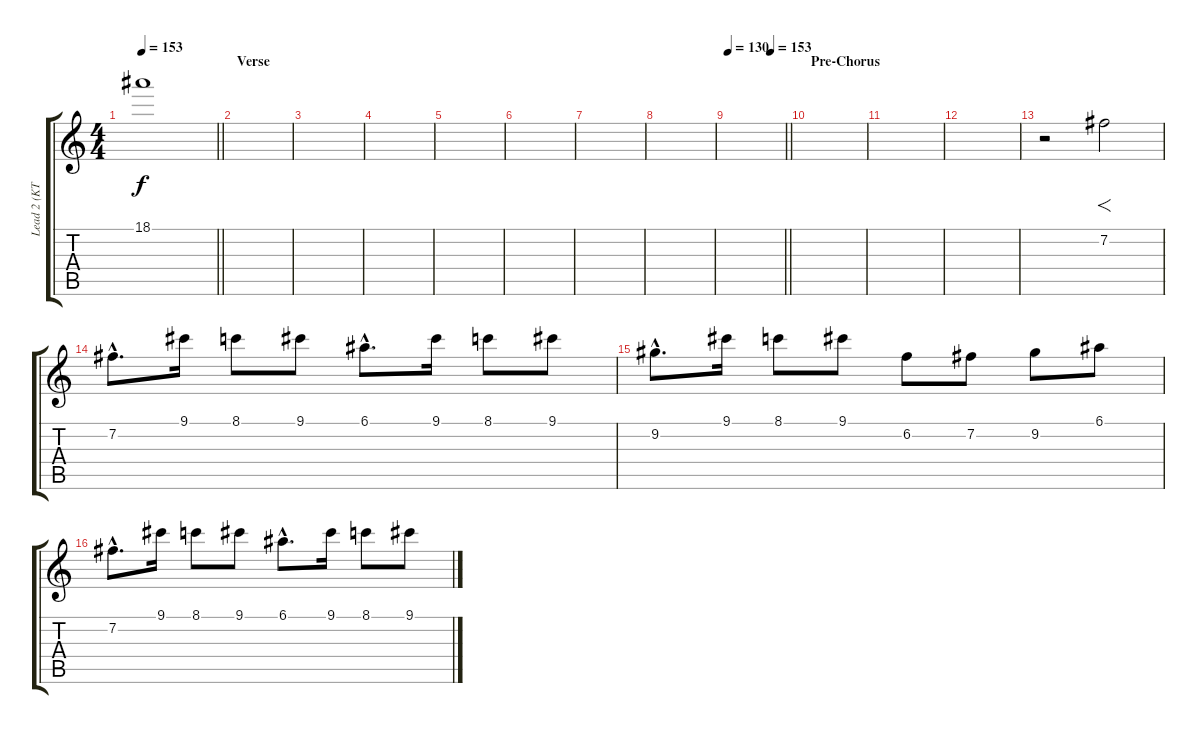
\track ("Lead 2 (KTB)" "Lead 2 (KT") {instrument distortionguitar}
\staff {score tabs}
\tuning (E4 B3 G3 D3 A2 E2) {hide}
\ts (4 4)
\tempo 153
\clef g2
\barLineRight lightlight
\ks c
18.1{t}.1{dy f} |
\section ("" "Verse")
|
|
|
|
|
|
|
\tempo 130
\tempo (153 0.75)
\barLineRight lightlight
|
\section ("" "Pre-Chorus")
|
|
|
r.2 7.2.2{f} |
7.2{hac}.8{d volume 10 balance 13} 9.1.16 8.1.8 9.1.8 6.1{hac}.8{d} 9.1.16 8.1.8 9.1.8 |
9.2{hac}.8{d volume 10 balance 13} 9.1.16 8.1.8 9.1.8 6.2.8 7.2.8 9.2.8 6.1.8 |
7.2{hac}.8{d volume 10 balance 13} 9.1.16 8.1.8 9.1.8 6.1{hac}.8{d} 9.1.16 8.1.8 9.1.8
